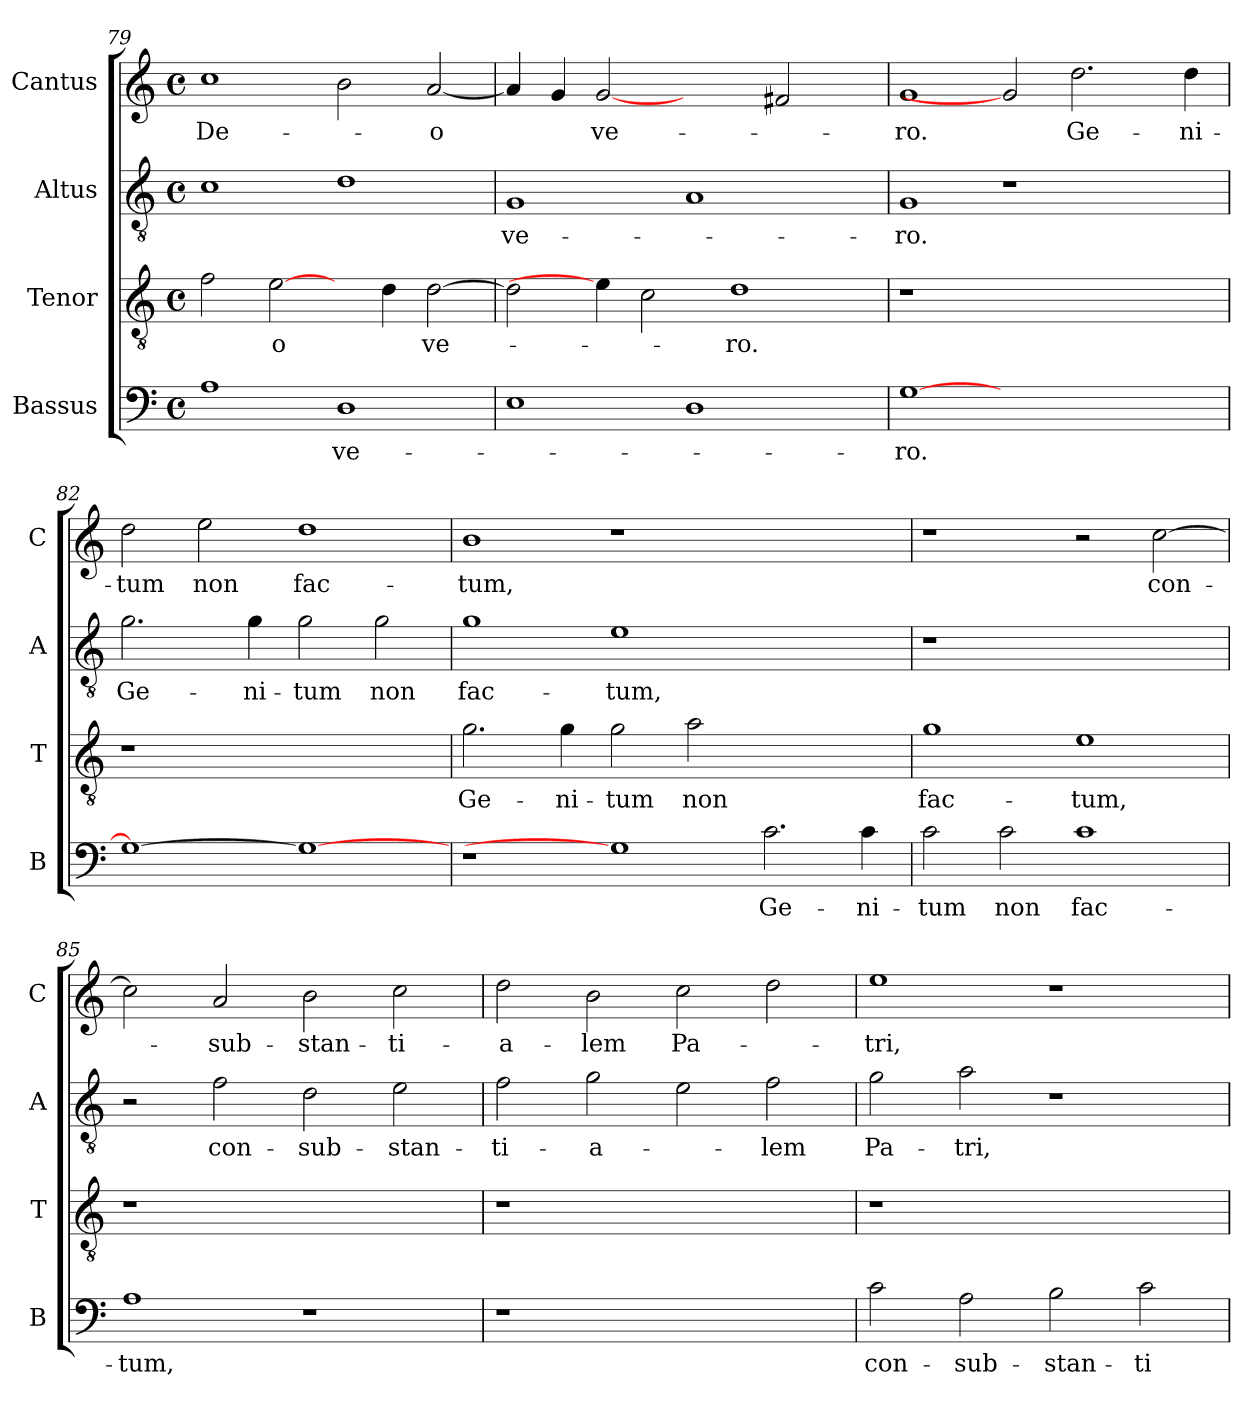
**kern	**text	**kern	**text	**kern	**text	**kern	**text
*part4	*part4	*part3	*part3	*part2	*part2	*part1	*part1
*staff4	*staff4	*staff3	*staff3	*staff2	*staff2	*staff1	*staff1
*I"Bassus	*	*I"Tenor	*	*I"Altus	*	*I"Cantus	*
*I'B	*	*I'T	*	*I'A	*	*I'C	*
*clefF4	*	*clefGv2	*	*clefGv2	*	*clefG2	*
*k[]	*	*k[]	*	*k[]	*	*k[]	*
*C:	*	*C:	*	*C:	*	*C:	*
*M4/4	*	*M4/4	*	*M4/4	*	*M4/4	*
*met(c)	*	*met(c)	*	*met(c)	*	*met(c)	*
=79	=79	=79	=79	=79	=79	=79	=79
!	!	!	!	!	!	!	!LO:LY:b
1A	.	2f\	.	1c	.	1cc	De-
!	!	!	!LO:LY:b	!	!	!	!
.	.	[2e\	-o	.	.	.	.
!	!LO:LY:b	!	!	!	!	!	!
1D	ve-	4ryy	.	1d	.	2b\	.
.	.	4d\	.	.	.	.	.
!	!	!	!LO:LY:b	!	!	!	!
!	!	!	!	!	!	!	!LO:LY:b
.	.	[2d\	ve-	.	.	[2a/	-o
!!LO:LB:g=z
=80	=80	=80	=80	=80	=80	=80	=80
!	!	!	!	!	!LO:LY:b	!	!
1E	.	2d\]	.	1G	ve-	4a/]	.
.	.	.	.	.	.	4g/	.
!	!	!	!	!	!	!	!LO:LY:b
.	.	4e\]	.	.	.	[2g	ve-
.	.	2c\	.	.	.	.	.
1D	.	.	.	1A	.	2ryy	.
!	!	!	!LO:LY:b	!	!	!	!
.	.	1d	-ro.	.	.	.	.
.	.	.	.	.	.	2f#X/	.
4ryy	.	.	.	4ryy	.	4ryy	.
=81	=81	=81	=81	=81	=81	=81	=81
!	!LO:LY:b	!	!	!	!	!	!
!	!	!	!	!	!LO:LY:b	!	!
!	!	!	!	!	!	!	!LO:LY:b
[1G	-ro.	1r	.	1G	-ro.	1g	-ro.
1.ryy	.	1.ryy	.	1r	.	2g]	.
!	!	!	!	!	!	!	!LO:LY:b
.	.	.	.	.	.	2.dd\	Ge-
.	.	.	.	2ryy	.	.	.
!	!	!	!	!	!	!	!LO:LY:b
.	.	.	.	.	.	4dd\	-ni-
=82	=82	=82	=82	=82	=82	=82	=82
!	!	!	!	!	!LO:LY:b	!	!
!	!	!	!	!	!	!	!LO:LY:b
1G_	.	1r	.	2.g\	Ge-	2dd\	-tum
!	!	!	!	!	!	!	!LO:LY:b
.	.	.	.	.	.	2ee\	non
!	!	!	!	!	!LO:LY:b	!	!
.	.	.	.	4g\	-ni-	.	.
!	!	!	!	!	!LO:LY:b	!	!
!	!	!	!	!	!	!	!LO:LY:b
1G_	.	1ryy	.	2g\	-tum	1dd	fac-
!	!	!	!	!	!LO:LY:b	!	!
.	.	.	.	2g\	non	.	.
=83	=83	=83	=83	=83	=83	=83	=83
!	!	!	!LO:LY:b	!	!	!	!
!	!	!	!	!	!LO:LY:b	!	!
!	!	!	!	!	!	!	!LO:LY:b
1r	.	2.g\	Ge-	1g	fac-	1b	-tum,
!	!	!	!LO:LY:b	!	!	!	!
.	.	4g\	-ni-	.	.	.	.
!	!	!	!LO:LY:b	!	!	!	!
!	!	!	!	!	!LO:LY:b	!	!
1G]	.	2g\	-tum	1e	-tum,	1r	.
!	!	!	!LO:LY:b	!	!	!	!
.	.	2a\	non	.	.	.	.
!	!LO:LY:b	!	!	!	!	!	!
2.c\	Ge-	1ryy	.	1ryy	.	1ryy	.
!	!LO:LY:b	!	!	!	!	!	!
4c\	-ni-	.	.	.	.	.	.
=84	=84	=84	=84	=84	=84	=84	=84
!	!LO:LY:b	!	!	!	!	!	!
!	!	!	!LO:LY:b	!	!	!	!
2c\	-tum	1g	fac-	1r	.	1r	.
!	!LO:LY:b	!	!	!	!	!	!
2c\	non	.	.	.	.	.	.
!	!LO:LY:b	!	!	!	!	!	!
!	!	!	!LO:LY:b	!	!	!	!
1c	fac-	1e	-tum,	1ryy	.	2r	.
!	!	!	!	!	!	!	!LO:LY:b
.	.	.	.	.	.	[2cc\	con-
=85	=85	=85	=85	=85	=85	=85	=85
!	!LO:LY:b	!	!	!	!	!	!
1A	-tum,	1r	.	2r	.	2cc\]	.
!	!	!	!	!	!LO:LY:b	!	!
!	!	!	!	!	!	!	!LO:LY:b
.	.	.	.	2f\	con-	2a/	-sub-
!	!	!	!	!	!LO:LY:b	!	!
!	!	!	!	!	!	!	!LO:LY:b
1r	.	1ryy	.	2d\	-sub-	2b\	-stan-
!	!	!	!	!	!LO:LY:b	!	!
!	!	!	!	!	!	!	!LO:LY:b
.	.	.	.	2e\	-stan-	2cc\	-ti-
!!LO:LB:g=z
=86	=86	=86	=86	=86	=86	=86	=86
!	!	!	!	!	!LO:LY:b	!	!
!	!	!	!	!	!	!	!LO:LY:b
1r	.	1r	.	2f\	-ti-	2dd\	-a-
!	!	!	!	!	!LO:LY:b	!	!
!	!	!	!	!	!	!	!LO:LY:b
.	.	.	.	2g\	-a-	2b\	-lem
!	!	!	!	!	!	!	!LO:LY:b
1ryy	.	1ryy	.	2e\	.	2cc\	Pa-
!	!	!	!	!	!LO:LY:b	!	!
.	.	.	.	2f\	-lem	2dd\	.
=87	=87	=87	=87	=87	=87	=87	=87
!	!LO:LY:b	!	!	!	!	!	!
!	!	!	!	!	!LO:LY:b	!	!
!	!	!	!	!	!	!	!LO:LY:b
2c\	con-	1r	.	2g\	Pa-	1ee	-tri,
!	!LO:LY:b	!	!	!	!	!	!
!	!	!	!	!	!LO:LY:b	!	!
2A\	-sub-	.	.	2a\	-tri,	.	.
!	!LO:LY:b	!	!	!	!	!	!
2B\	-stan-	1ryy	.	1r	.	1r	.
!	!LO:LY:b	!	!	!	!	!	!
2c\	-ti-	.	.	.	.	.	.
=	=	=	=	=	=	=	=
*-	*-	*-	*-	*-	*-	*-	*-
